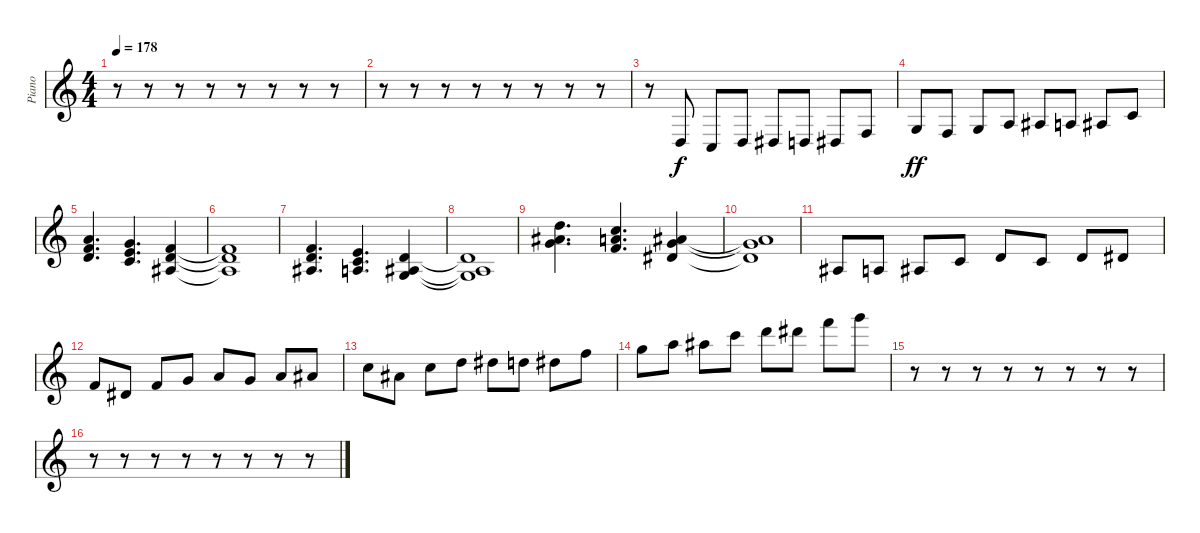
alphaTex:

\track ("Piano" "Piano") {instrument acousticgrandpiano}
\staff {score}
\tuning (E4 B3 G3 D3 A2 E2 B1) {hide}
\ts (4 4)
\tempo 178
\clef g2
\ks c
r.8{dy f} r.8 r.8 r.8 r.8 r.8 r.8 r.8 |
r.8 r.8 r.8 r.8 r.8 r.8 r.8 r.8 |
r.8 0.4.8 3.5.8 0.4.8 1.4.8 0.4.8 1.4.8 3.4.8 |
0.3.8{dy ff} 3.4.8 0.3.8 2.3.8 3.3.8 2.3.8 3.3.8 1.2.8 |
\section ("" "")
(5.1 3.2 10.3).4{d} (3.1 1.2 9.3).4{d} (1.1 3.2 3.3).4 |
(1.1{t} 3.2{t} 3.3{t}).1 |
(1.1 3.2 3.3).4{d} (0.1 1.2 2.3).4{d} (3.2 3.3 5.4).4 |
(3.2{t} 3.3{t} 5.4{t}).1 |
(3.1 11.2 19.3).4{d} (1.1 13.2 14.3).4{d} (6.1 4.2 12.3).4 |
(6.1{t} 4.2{t} 12.3{t}).1 |
3.3.8 2.3.8 3.3.8 1.2.8 3.2.8 1.2.8 3.2.8 4.2.8 |
1.1.8 4.2.8 1.1.8 3.1.8 5.1.8 3.1.8 5.1.8 6.1.8 |
8.1.8 6.1.8 8.1.8 10.1.8 11.1.8 10.1.8 11.1.8 13.1.8 |
15.1.8 17.1.8 18.1.8 20.1.8 22.1.8 23.1.8 25.1.8 27.1.8 |
\section ("" "")
r.8 r.8 r.8 r.8 r.8 r.8 r.8 r.8 |
r.8 r.8 r.8 r.8 r.8 r.8 r.8 r.8
